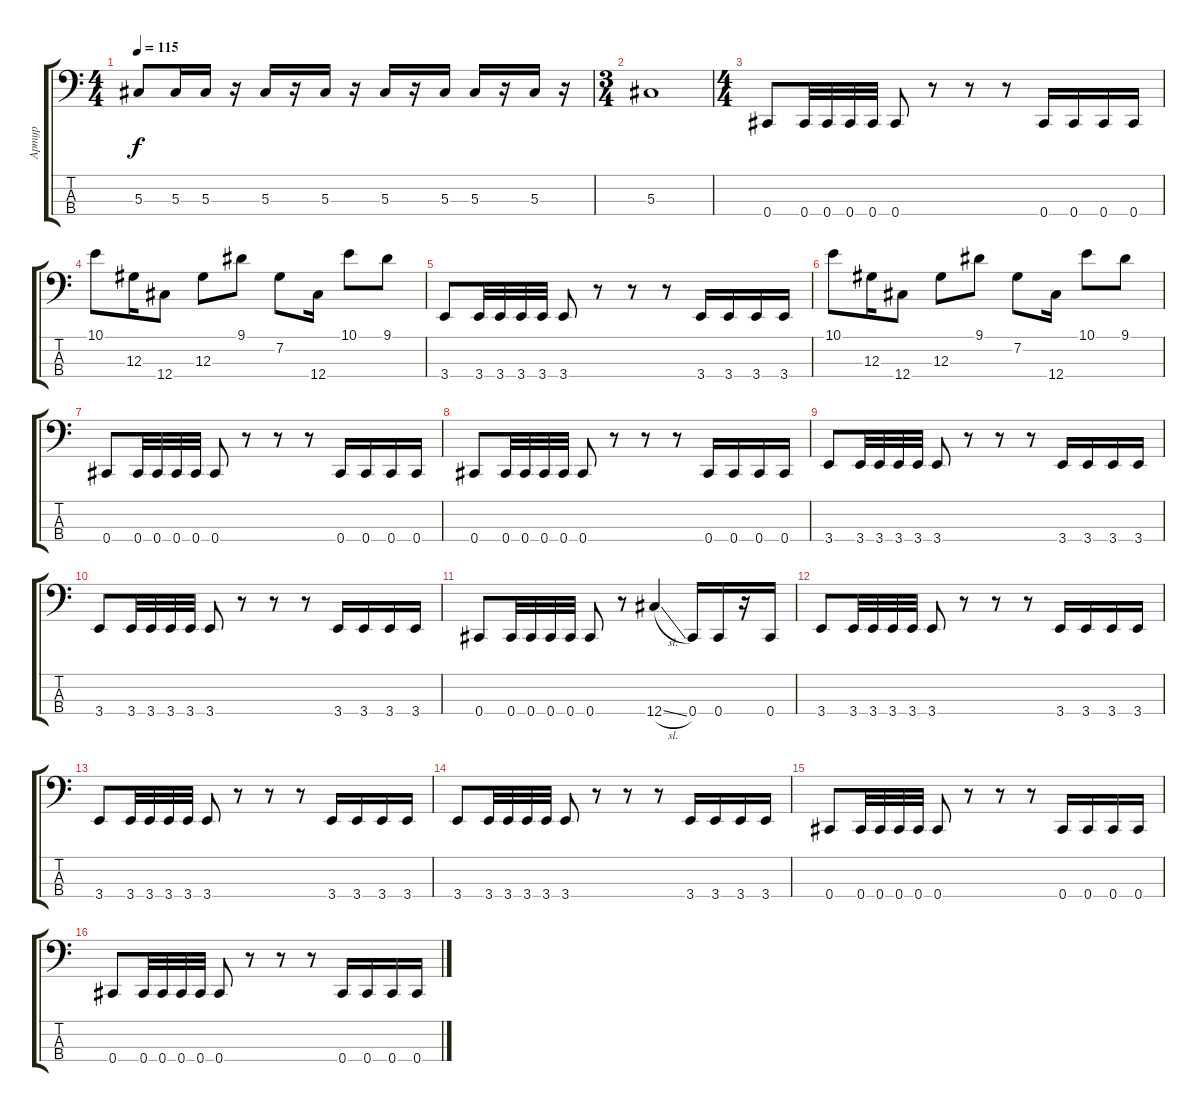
\track ("Артур" "Артур") {instrument slapbass1}
\staff {score tabs}
\tuning (Gb2 Db2 Ab1 Db1) {hide}
\ts (4 4)
\tempo 115
\clef f4
\ks c
5.3.8{dy f} 5.3.16 5.3.16 r.16 5.3.16 r.16 5.3.16 r.16 5.3.16 r.16 5.3.16 5.3.16 r.16 5.3.16 r.16 |
\ts (3 4)
5.3.1 |
\ts (4 4)
0.4.8 0.4.32 0.4.32 0.4.32 0.4.32 0.4.8 r.8 r.8 r.8 0.4.16 0.4.16 0.4.16 0.4.16 |
10.1.8{instrument electricbassfinger} 12.3.16 12.4.8 12.3.8 9.1.8 7.2.8 12.4.16 10.1.8 9.1.8 |
3.4.8 3.4.32 3.4.32 3.4.32 3.4.32 3.4.8 r.8 r.8 r.8 3.4.16 3.4.16 3.4.16 3.4.16 |
10.1.8{instrument electricbassfinger} 12.3.16 12.4.8 12.3.8 9.1.8 7.2.8 12.4.16 10.1.8 9.1.8 |
0.4.8 0.4.32 0.4.32 0.4.32 0.4.32 0.4.8 r.8 r.8 r.8 0.4.16 0.4.16 0.4.16 0.4.16 |
0.4.8 0.4.32 0.4.32 0.4.32 0.4.32 0.4.8 r.8 r.8 r.8 0.4.16 0.4.16 0.4.16 0.4.16 |
3.4.8 3.4.32 3.4.32 3.4.32 3.4.32 3.4.8 r.8 r.8 r.8 3.4.16 3.4.16 3.4.16 3.4.16 |
3.4.8 3.4.32 3.4.32 3.4.32 3.4.32 3.4.8 r.8 r.8 r.8 3.4.16 3.4.16 3.4.16 3.4.16 |
0.4.8 0.4.32 0.4.32 0.4.32 0.4.32 0.4.8 r.8 12.4{sl}.4 0.4.16 0.4.16 r.16 0.4.16 |
3.4.8 3.4.32 3.4.32 3.4.32 3.4.32 3.4.8 r.8 r.8 r.8 3.4.16 3.4.16 3.4.16 3.4.16 |
3.4.8 3.4.32 3.4.32 3.4.32 3.4.32 3.4.8 r.8 r.8 r.8 3.4.16 3.4.16 3.4.16 3.4.16 |
3.4.8 3.4.32 3.4.32 3.4.32 3.4.32 3.4.8 r.8 r.8 r.8 3.4.16 3.4.16 3.4.16 3.4.16 |
0.4.8 0.4.32 0.4.32 0.4.32 0.4.32 0.4.8 r.8 r.8 r.8 0.4.16 0.4.16 0.4.16 0.4.16 |
0.4.8 0.4.32 0.4.32 0.4.32 0.4.32 0.4.8 r.8 r.8 r.8 0.4.16 0.4.16 0.4.16 0.4.16
